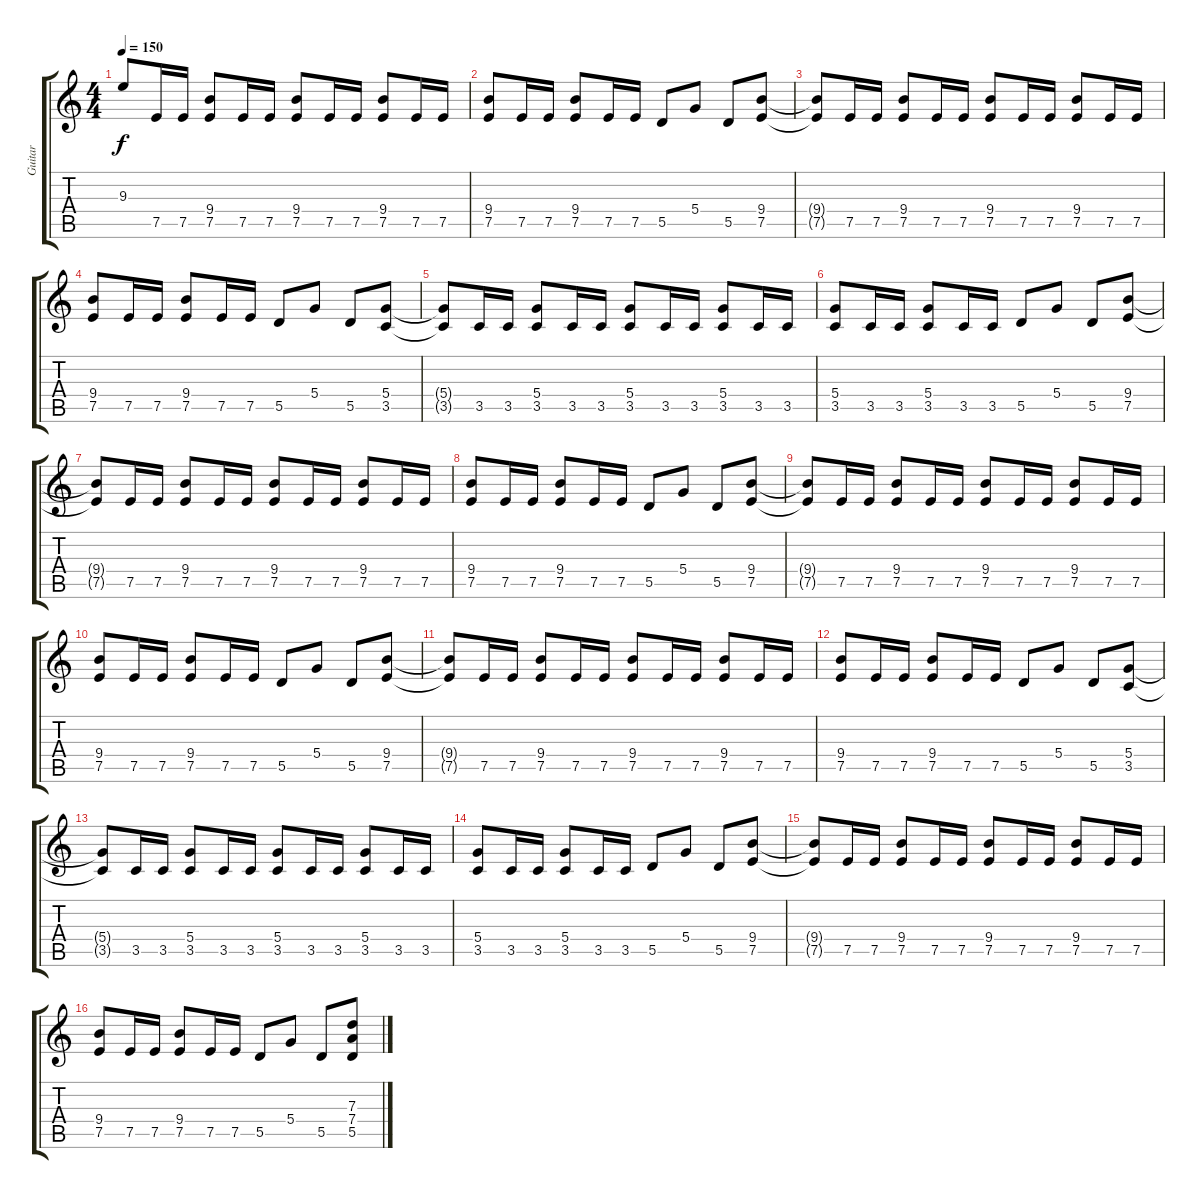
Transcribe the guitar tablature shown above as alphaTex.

\track ("Guitar " "Guitar ") {instrument distortionguitar}
\staff {score tabs}
\tuning (E4 B3 G3 D3 A2 E2) {hide}
\ts (4 4)
\tempo 150
\clef g2
\ks c
9.3{t}.8{dy f} 7.5.16 7.5.16 (9.4 7.5).8 7.5.16 7.5.16 (9.4 7.5).8 7.5.16 7.5.16 (9.4 7.5).8 7.5.16 7.5.16 |
(9.4 7.5).8 7.5.16 7.5.16 (9.4 7.5).8 7.5.16 7.5.16 5.5.8 5.4.8 5.5.8 (9.4 7.5).8 |
(9.4{t} 7.5{t}).8 7.5.16 7.5.16 (9.4 7.5).8 7.5.16 7.5.16 (9.4 7.5).8 7.5.16 7.5.16 (9.4 7.5).8 7.5.16 7.5.16 |
(9.4 7.5).8 7.5.16 7.5.16 (9.4 7.5).8 7.5.16 7.5.16 5.5.8 5.4.8 5.5.8 (5.4 3.5).8 |
(5.4{t} 3.5{t}).8 3.5.16 3.5.16 (5.4 3.5).8 3.5.16 3.5.16 (5.4 3.5).8 3.5.16 3.5.16 (5.4 3.5).8 3.5.16 3.5.16 |
(5.4 3.5).8 3.5.16 3.5.16 (5.4 3.5).8 3.5.16 3.5.16 5.5.8 5.4.8 5.5.8 (9.4 7.5).8 |
(9.4{t} 7.5{t}).8 7.5.16 7.5.16 (9.4 7.5).8 7.5.16 7.5.16 (9.4 7.5).8 7.5.16 7.5.16 (9.4 7.5).8 7.5.16 7.5.16 |
(9.4 7.5).8 7.5.16 7.5.16 (9.4 7.5).8 7.5.16 7.5.16 5.5.8 5.4.8 5.5.8 (9.4 7.5).8 |
(9.4{t} 7.5{t}).8 7.5.16 7.5.16 (9.4 7.5).8 7.5.16 7.5.16 (9.4 7.5).8 7.5.16 7.5.16 (9.4 7.5).8 7.5.16 7.5.16 |
(9.4 7.5).8 7.5.16 7.5.16 (9.4 7.5).8 7.5.16 7.5.16 5.5.8 5.4.8 5.5.8 (9.4 7.5).8 |
(9.4{t} 7.5{t}).8 7.5.16 7.5.16 (9.4 7.5).8 7.5.16 7.5.16 (9.4 7.5).8 7.5.16 7.5.16 (9.4 7.5).8 7.5.16 7.5.16 |
(9.4 7.5).8 7.5.16 7.5.16 (9.4 7.5).8 7.5.16 7.5.16 5.5.8 5.4.8 5.5.8 (5.4 3.5).8 |
(5.4{t} 3.5{t}).8 3.5.16 3.5.16 (5.4 3.5).8 3.5.16 3.5.16 (5.4 3.5).8 3.5.16 3.5.16 (5.4 3.5).8 3.5.16 3.5.16 |
(5.4 3.5).8 3.5.16 3.5.16 (5.4 3.5).8 3.5.16 3.5.16 5.5.8 5.4.8 5.5.8 (9.4 7.5).8 |
(9.4{t} 7.5{t}).8 7.5.16 7.5.16 (9.4 7.5).8 7.5.16 7.5.16 (9.4 7.5).8 7.5.16 7.5.16 (9.4 7.5).8 7.5.16 7.5.16 |
(9.4 7.5).8 7.5.16 7.5.16 (9.4 7.5).8 7.5.16 7.5.16 5.5.8 5.4.8 5.5.8 (7.3 7.4 5.5).8
